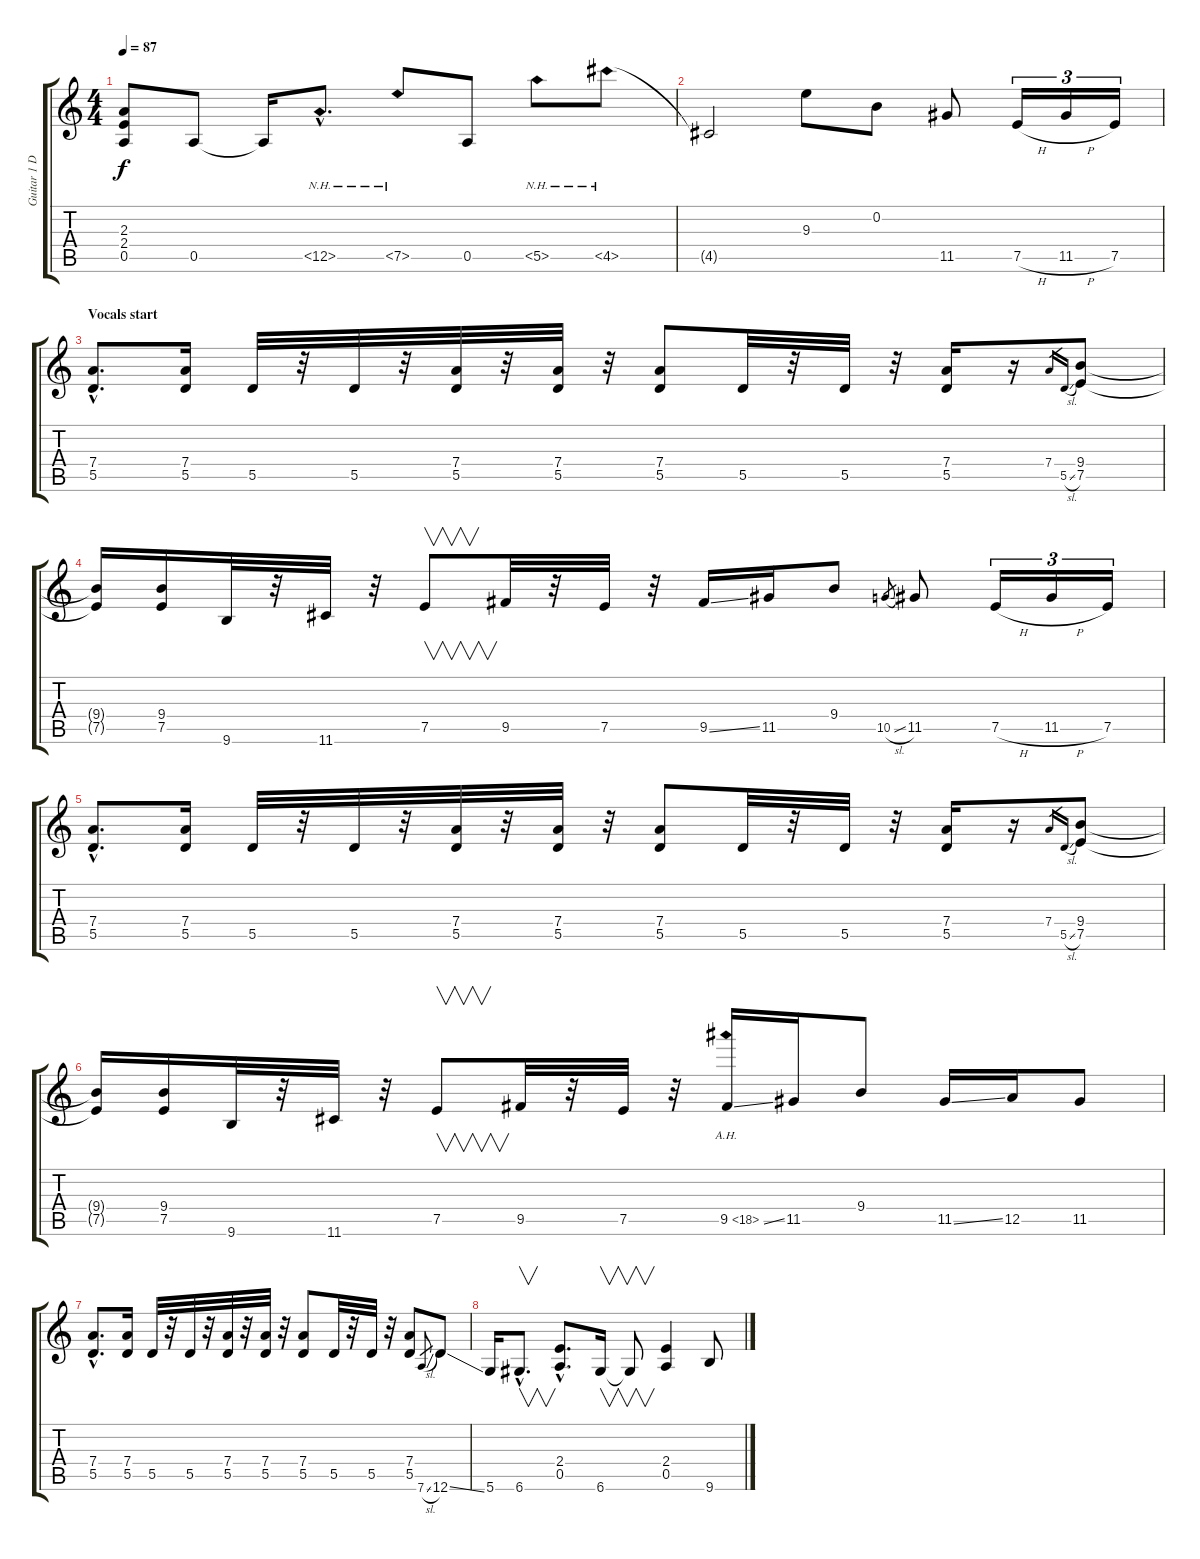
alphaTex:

\track ("Guitar 1 Doubled" "Guitar 1 D") {instrument distortionguitar}
\staff {score tabs}
\tuning (E4 B3 G3 D3 A2 D2) {hide}
\ts (4 4)
\tempo 87
\clef g2
\ks c
(2.3{t} 2.4{t} 0.5{t}).8{dy f} 0.5.8 0.5{t}.16 12.5{nh hac}.8{d} 7.5{nh}.8 0.5.8 5.5{nh}.8 4.5{nh}.8 |
4.5{t}.2 9.3.8 0.2.8 11.5.8 7.5{h}.16{tu (3 2)} 11.5{h}.16{tu (3 2)} 7.5.16{tu (3 2)} |
\section ("" "Vocals start")
(7.4{hac} 5.5{hac}).8{d} (7.4 5.5).16 5.5.32 r.32 5.5.32 r.32 (7.4 5.5).32 r.32 (7.4 5.5).32 r.32 (7.4 5.5).8 5.5.32 r.32 5.5.32 r.32 (7.4 5.5).16 r.16 7.4.16{gr} 5.5{sl}.16{gr} (9.4 7.5).8 |
(9.4{t} 7.5{t}).16 (9.4 7.5).16 9.6.32 r.32 11.6.32 r.32 7.5.8{v} 9.5.32 r.32 7.5.32 r.32 9.5{ss}.16 11.5.16 9.4.8 10.5{sl}.8{gr} 11.5.8 7.5{h}.16{tu (3 2)} 11.5{h}.16{tu (3 2)} 7.5.16{tu (3 2)} |
(7.4{hac} 5.5{hac}).8{d} (7.4 5.5).16 5.5.32 r.32 5.5.32 r.32 (7.4 5.5).32 r.32 (7.4 5.5).32 r.32 (7.4 5.5).8 5.5.32 r.32 5.5.32 r.32 (7.4 5.5).16 r.16 7.4.16{gr} 5.5{sl}.16{gr} (9.4 7.5).8 |
(9.4{t} 7.5{t}).16 (9.4 7.5).16 9.6.32 r.32 11.6.32 r.32 7.5.8{v} 9.5.32 r.32 7.5.32 r.32 9.5{ah 9 ss}.16 11.5.16 9.4.8 11.5{ss}.16 12.5.16 11.5.8 |
(7.4{hac} 5.5{hac}).8{d} (7.4 5.5).16 5.5.32 r.32 5.5.32 r.32 (7.4 5.5).32 r.32 (7.4 5.5).32 r.32 (7.4 5.5).8 5.5.32 r.32 5.5.32 r.32 (7.4 5.5).8 7.6{sl}.8{gr} 12.6{ss}.8 |
5.6.16 6.6{hac}.8{v d} (2.4{hac} 0.5{hac}).8{d} 6.6.16{v} 6.6{t}.8{v} (2.4 0.5).4 9.6{ss}.8
